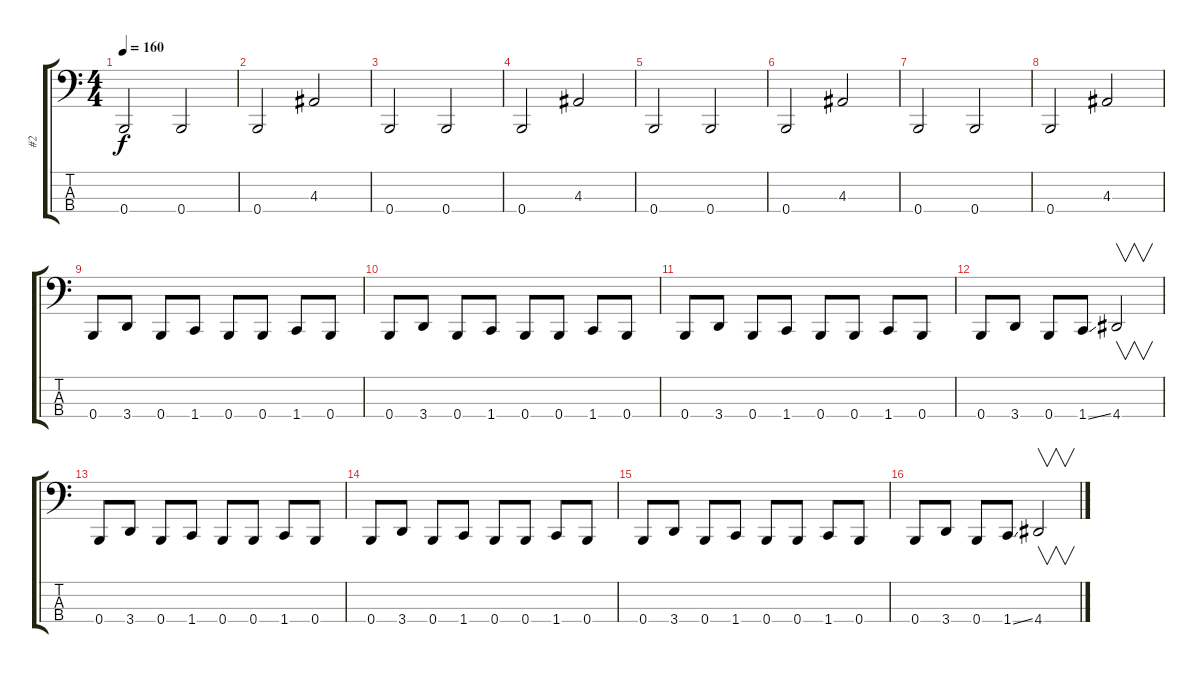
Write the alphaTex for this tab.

\track ("#2" "#2") {instrument electricbasspick}
\staff {score tabs}
\tuning (E2 B1 Gb1 B0) {hide}
\ts (4 4)
\tempo 160
\clef f4
\ks c
0.4.2{dy f instrument electricbasspick} 0.4.2 |
0.4.2 4.3.2 |
0.4.2 0.4.2 |
0.4.2 4.3.2 |
0.4.2 0.4.2 |
0.4.2 4.3.2 |
0.4.2 0.4.2 |
0.4.2 4.3.2 |
0.4.8 3.4.8 0.4.8 1.4.8 0.4.8 0.4.8 1.4.8 0.4.8 |
0.4.8 3.4.8 0.4.8 1.4.8 0.4.8 0.4.8 1.4.8 0.4.8 |
0.4.8 3.4.8 0.4.8 1.4.8 0.4.8 0.4.8 1.4.8 0.4.8 |
0.4.8 3.4.8 0.4.8 1.4{ss}.8 4.4.2{v} |
0.4.8 3.4.8 0.4.8 1.4.8 0.4.8 0.4.8 1.4.8 0.4.8 |
0.4.8 3.4.8 0.4.8 1.4.8 0.4.8 0.4.8 1.4.8 0.4.8 |
0.4.8 3.4.8 0.4.8 1.4.8 0.4.8 0.4.8 1.4.8 0.4.8 |
0.4.8 3.4.8 0.4.8 1.4{ss}.8 4.4.2{v}
